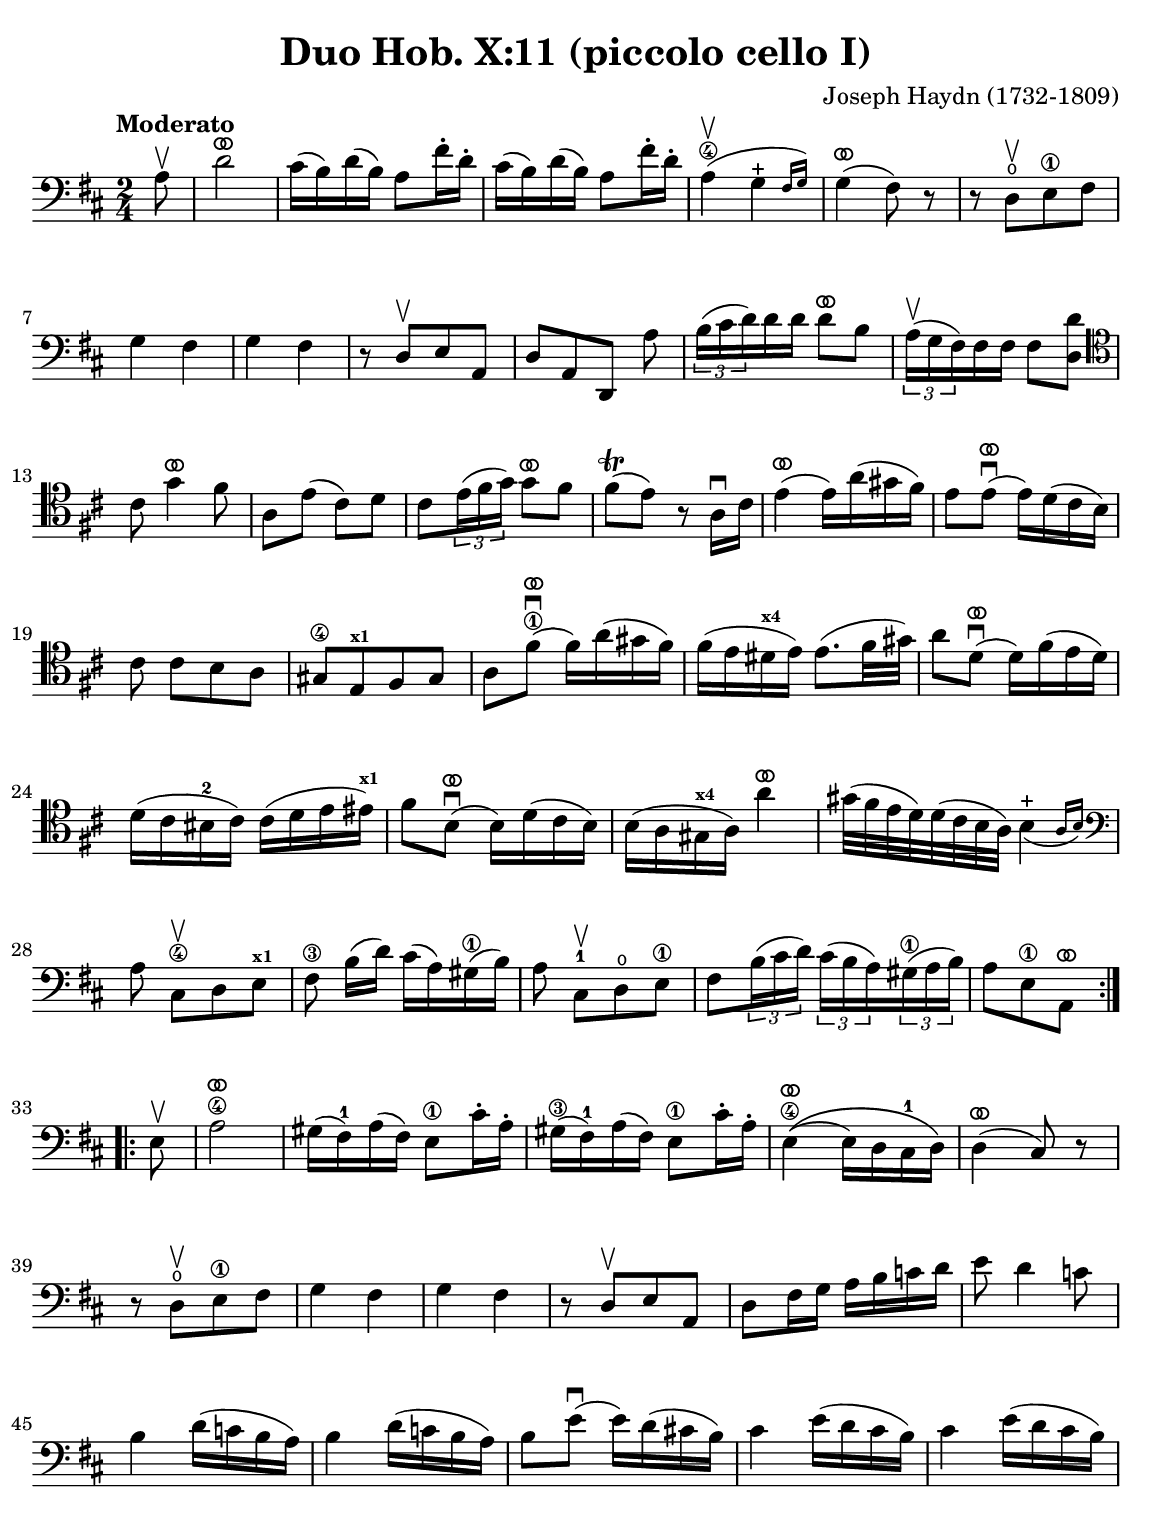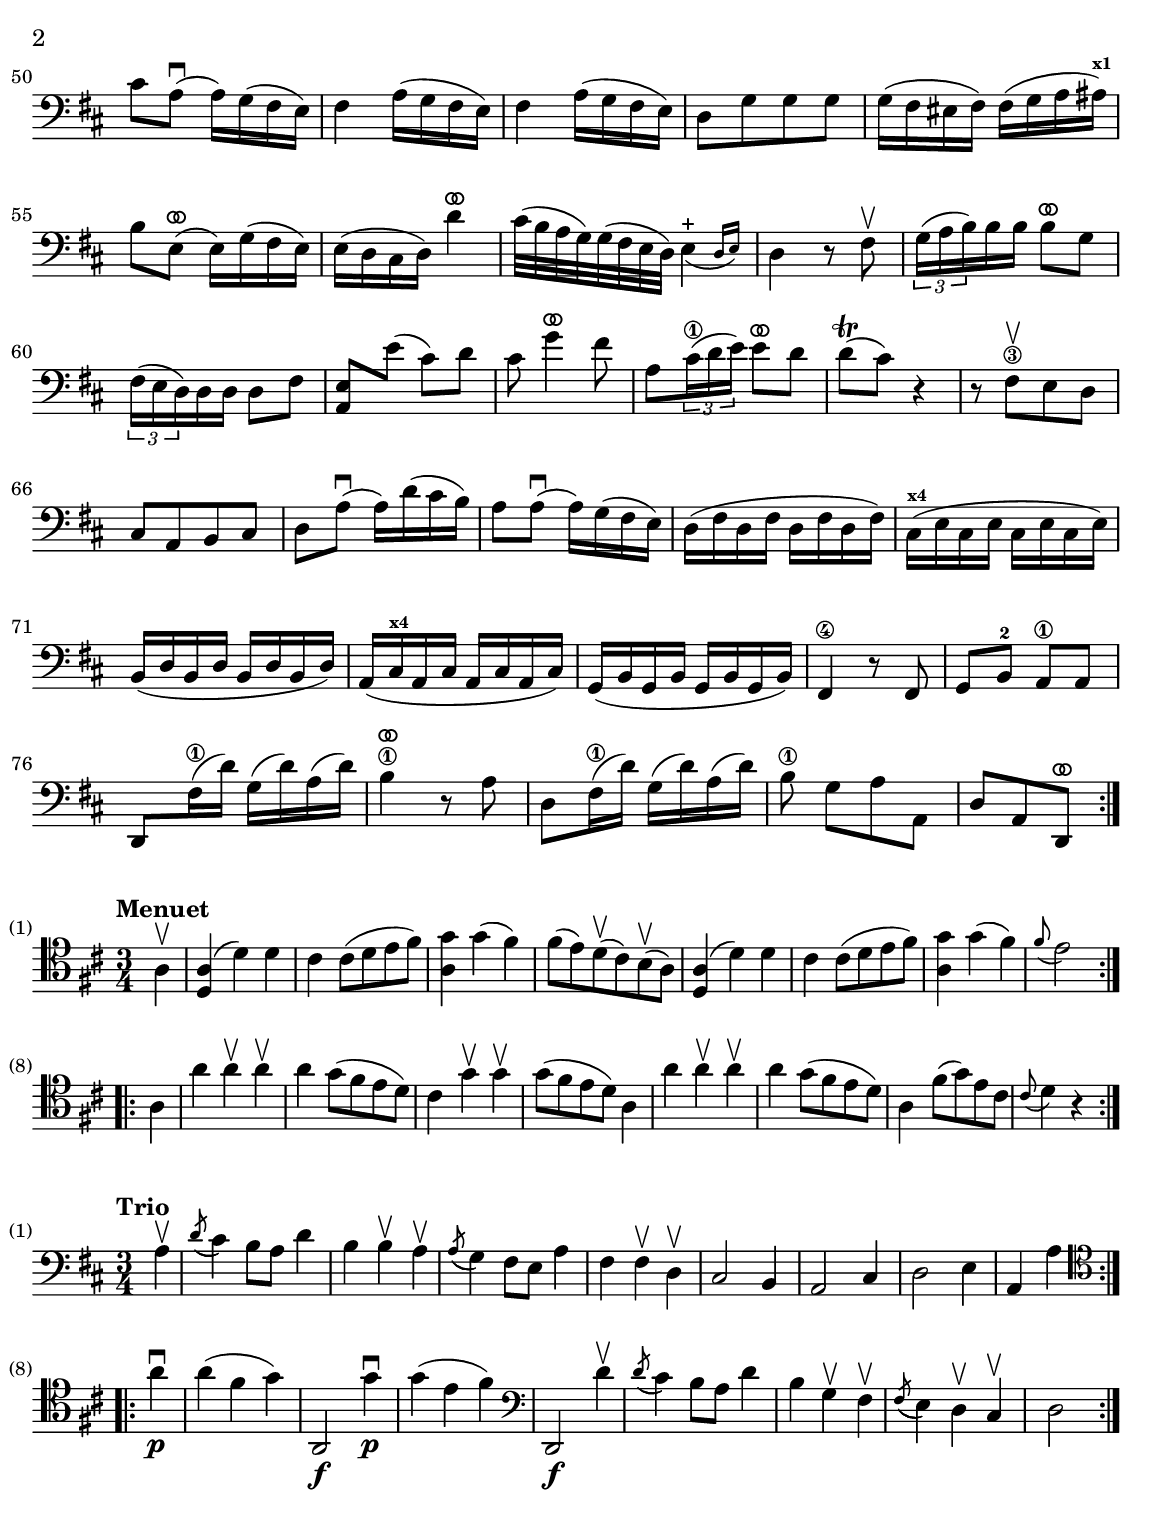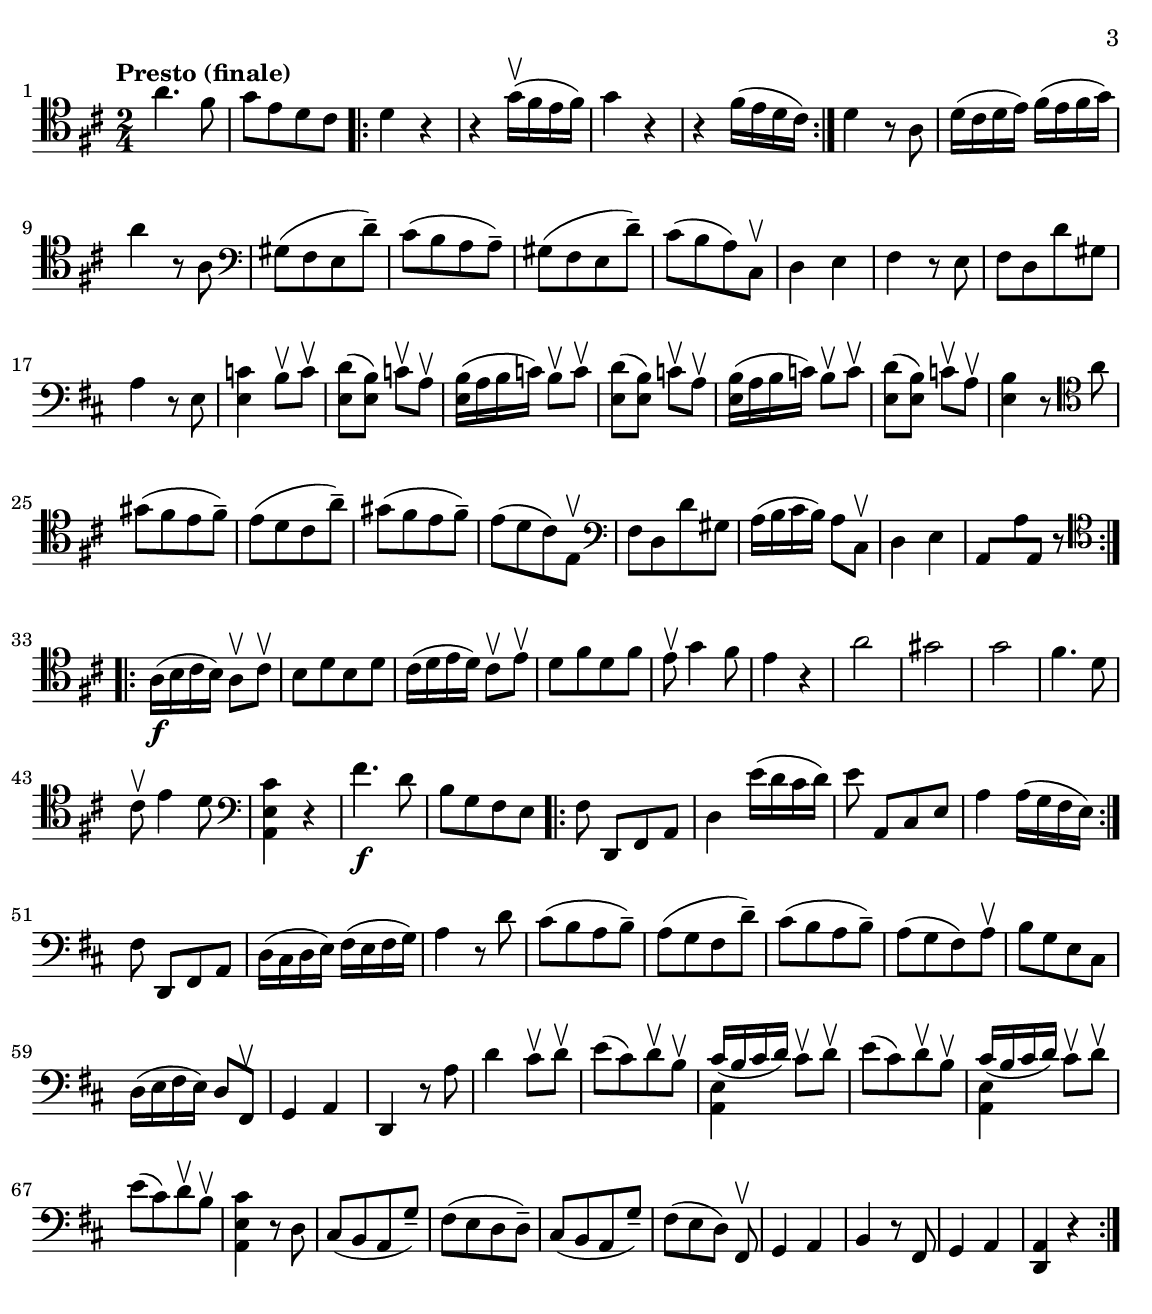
#(set-global-staff-size 21)

\version "2.24.0"

\header {
  title    = "Duo Hob. X:11 (piccolo cello I)"
  composer = "Joseph Haydn (1732-1809)"
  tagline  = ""
}

\language "italiano"

% iPad Pro 12.9

\paper {
  paper-width  = 195\mm
  paper-height = 260\mm
  indent = #0
  page-count = #3
  line-width = #184
%  ragged-last = ##t
  ragged-last-bottom = ##t
  ragged-bottom = ##f
}

ringsps = #"
  0.15 setlinewidth
  0.9 0.6 moveto
  0.4 0.6 0.5 0 361 arc
  stroke
  1.0 0.6 0.5 0 361 arc
  stroke
  "

vibrato = \markup {
  \with-dimensions #'(-0.2 . 1.6) #'(0 . 1.2)
  \postscript #ringsps
}

\score {
  \new Staff {
    \override Hairpin.to-barline = ##f
    \override Beam.auto-knee-gap = #2
    \time 2/4
    \key re \major 
    \clef "bass"
    \tempo "Moderato"
    
    \repeat volta 2 {
      \partial 8 la8\upbow
      | re'2^\vibrato
      | dod'16( si16) re'16( si16) la8 fad'16-. re'16-.
      | dod'16( si16) re'16( si16) la8 fad'16-. re'16-.
      | la4\4(\upbow \afterGrace sol4-+ {fad16 sol16)}
      | sol4(^\vibrato fad8) r8
      | r8 re8\open[\upbow  mi8\1 fad8]
      | sol4 fad4 
      | sol4 fad4
      | r8 re8[\upbow mi8 la,8]
      | re8[ la,8 re,8] la8
      | \tuplet 3/2 {si16( dod'16 re'16)} re'16 re'16 re'8^\vibrato si8
      | \tuplet 3/2 {la16(^\upbow sol16 fad16)} fad16 fad16 fad8 <<re'8 re8>>
      \clef "tenor"
        dod'8 sol'4^\vibrato fad'8
      | la8 mi'8( dod'8) re'8 
      | dod'8 \tuplet 3/2 {mi'16( fad'16 sol'16)} sol'8^\vibrato fad'8
      | fad'8\trill( mi'8) r8 la16\downbow dod'16
      | mi'4(^\vibrato mi'16) la'16( sold'16 fad'16)
      | mi'8 mi'8\downbow(^\vibrato mi'16) re'16( dod'16 si16)
      |  dod'8 dod'8[ si8 la8]
      | sold8[\4 mi8^\markup{\bold\teeny x1} fad8 sold8]
      | la8 fad'8^\vibrato\1\downbow( fad'16) la'16( sold'16 fad'16)
      |fad'16( mi'16 red'16^\markup{\bold\teeny x4} mi'16) mi'8.( fad'32 sold'32)
      | la'8 re'8^\vibrato\downbow( re'16) fad'16( mi'16 re'16)
      | re'16( dod'16 sid16-2 dod'16) dod'16( re'16 mi'16 mid'16)^\markup{\bold\teeny x1}
      | fad'8 si8^\vibrato\downbow( si16) re'16( dod'16 si16)
      | si16( la16 sold16^\markup{\bold\teeny x4} la16) la'4^\vibrato
      | sold'32( fad'32 mi'32 re'32) re'32( dod'32 si32 la32) \afterGrace si4_(-+ {la16 si16)}
      \clef "bass"
        la8 dod8\4\upbow[ re8 mi8]^\markup{\bold\teeny x1}
      | fad8\3 si16([ re'16)] dod'16( la16) sold16(\1 si16)
      | la8 dod8-1\upbow[ re8\open mi8]\1
      | fad8 \tuplet 3/2 {si16( dod'16 re'16)} \tuplet 3/2 {dod'16( si16 la16)}
        \tuplet 3/2 {sold16(\1 la16 si16)}
      | \partial 4. la8[ mi8\1 la,8]^\vibrato
    }
    
    \repeat volta 2 {
        \partial 8 mi8\upbow
      | la2\4^\vibrato
      | sold16( fad16)-1 la16( fad16) mi8\1 dod'16-. la16-.
      | sold16(\3 fad16)-1 la16( fad16) mi8\1 dod'16-. la16-.
      | mi4\4^\vibrato\(( mi16) re16 dod16-1 re16\)
      | re4(^\vibrato dod8) r8
      | r8 re8\open\upbow[ mi8\1 fad8]
      | sol4 fad4 
      | sol4 fad4
      | r8 re8\upbow[ mi8 la,8]
      | re8 fad16 sol16 la16 si16 do'16 re'16
      | mi'8 re'4 do'8
      | si4 re'16( do'16 si16 la16)
      | si4 re'16( do'16 si16 la16)
      | si8 mi'8\downbow( mi'16) re'16( dod'!16 si16)
      | dod'4 mi'16( re'16 dod'16 si16)
      | dod'4 mi'16( re'16 dod'16 si16)
      | dod'8 la8(\downbow la16) sol16( fad16 mi16)
      | fad4 la16( sol16 fad16 mi16)
      | fad4 la16( sol16 fad16 mi16)
      | re8[ sol8 sol8 sol8]
      | sol16( fad16 mid16 fad16) fad16( sol16 la16 lad16)^\markup{\bold\teeny x1}
      | si8 mi8(^\vibrato mi16) sol16( fad16 mi16)
      | mi16( re16 dod16 re16) re'4^\vibrato
      | dod'32( si32 la32 sol32) sol32( fad32 mi32 re32) \afterGrace mi4-+_( {re16 mi16)}
      | re4 r8 fad8\upbow
      | \tuplet 3/2 {sol16( la16 si16)} si16 si16 si8^\vibrato sol8
      | \tuplet 3/2 {fad16( mi16 re16)} re16 re16 re8 fad8
      | <<mi8 la,8>> mi'8( dod'8) re'8
      | dod'8 sol'4^\vibrato fad'8
      | la8 \tuplet 3/2 {dod'16(\1 re'16 mi'16)} mi'8^\vibrato re'8
      | re'8\trill( dod'8) r4
      | r8 fad8\3\upbow[ mi8 re8]
      | dod8[ la,8 si,8 dod8]
      | re8 la8\downbow( la16) re'16( dod'16 si16)
      | la8 la8(\downbow la16) sol16( fad16 mi16)
      | re16( fad16 re16 fad16 re16 fad16 re16 fad16)
      | dod16(^\markup{\bold\teeny x4} mi16 dod16 mi16 dod16 mi16 dod16 mi16)
      | si,16( re16 si,16 re16 si,16 re16 si,16 re16)
      | la,16( dod16^\markup{\bold\teeny x4} la,16 dod16 la,16 dod16 la,16 dod16)
      | sol,16( si,16 sol,16 si,16 sol,16 si,16 sol,16 si,16) fad,4\4 r8 fad,8
      | sol,8 si,8-2 la,8\1 la,8
      | re,8 fad16(\1 re'16) sol16( re'16) la16( re'16)
      | si4\1^\vibrato r8 la8
      | re8 fad16(\1 re'16) sol16( re'16) la16( re'16)
      | si8\1 sol8[ la8 la,8]
      | \partial 4. re8[ la,8 re,8]^\vibrato 
    }
  }
}

    


\score {
  \new Staff {
    \set Score.barNumberVisibility = #all-bar-numbers-visible
    \override Hairpin.to-barline = ##f
    \override Beam.auto-knee-gap = #2

    \time 3/4
    \key re \major 
    \tempo "Menuet"
    \clef "tenor"

 %   \set Score.currentBarNumber = #0

    \repeat volta 2 {    
        \partial 4 la4\upbow
      | <<la4( re4>> re'4) re'4
      | dod'4 dod'8( re'8 mi'8 fad'8)
      | <<sol'4 la4>> sol'4( fad'4)
      | fad'8( mi'8) re'8\upbow( dod'8) si8\upbow( la8)
      | <<la4( re4>> re'4) re'4
      | dod'4 dod'8( re'8 mi'8 fad'8)
      | <<sol'4 la4>> sol'4( fad'4)
      | \grace {fad'8(} mi'2)
    }
    
    \repeat volta 2 {
        \partial 4 la4
      | la'4 la'4\upbow la'4\upbow
      | la'4 sol'8( fad'8 mi'8 re'8)
      | dod'4 sol'4\upbow sol'4\upbow
      | sol'8( fad'8 mi'8 re'8) la4
      | la'4 la'4\upbow la'4\upbow
      | la'4 sol'8( fad'8 mi'8 re'8)
      | la4 fad'8( sol'8) mi'8 dod'8
      | \grace {dod'8(} re'4) r4
    }
  }
}

\score {
  \new Staff {
    \set Score.barNumberVisibility = #all-bar-numbers-visible
    \override Hairpin.to-barline = ##f
    \override Beam.auto-knee-gap = #2

    \time 3/4
    \key re \major 
    \tempo "Trio"
    \clef "bass"

%    \set Score.currentBarNumber = #0

    \repeat volta 2 {
        \partial 4 la4\upbow
      | \acciaccatura re'8( dod'4) si8 la8 re'4
      | si4 si4\upbow la4\upbow
      | \acciaccatura la8( sol4) fad8 mi8 la4
      | fad4 fad4\upbow re4\upbow
      | dod2 si,4
      | la,2 dod4
      | re2 mi4
      | la,4 la4
    }
    
    \repeat volta 2 {
      \clef "tenor"
        \partial 4 la'4\p\downbow
      | la'4( fad'4 sol'4)
      | la,2\f sol'4\downbow\p
      | sol'4( mi'4 fad'4)
      \clef "bass"
      | re,2\f re'4\upbow
      | \acciaccatura re'8( dod'4) si8 la8 re'4
      | si4 sol4\upbow fad4\upbow
      | \acciaccatura fad8( mi4) re4\upbow dod4\upbow
      | re2
    }
  }
}

\pageBreak

\score {
  \new Staff {
    \set Score.barNumberVisibility = #all-bar-numbers-visible
    \override Hairpin.to-barline = ##f
    \override Beam.auto-knee-gap = #2

    \time 2/4
    \key re \major 
    \tempo "Presto (finale)"
    \clef "tenor"
    
    \repeat volta 2 {
        la'4. fad'8
      | sol'8[ mi'8 re'8 dod'8]
    
      \repeat volta 2 {
        re'4 r4
      | r4 sol'16(\upbow fad'16 mi'16 fad'16)
      | sol'4 r4
      | r4 fad'16( mi'16 re'16 dod'16)
      }
    
        re'4 r8 la8
      | re'16( dod'16 re'16 mi'16) fad'16( mi'16 fad'16 sol'16)
      | la'4 r8 la8
      | \clef "bass" 
        sold8[( fad8 mi8 re'8--)]
      | dod'8[( si8 la8 la8--)]
      | sold8[( fad8 mi8 re'8--)]
      | dod'8[( si8 la8) dod8]\upbow
      | re4 mi4
      | fad4 r8 mi8
      | fad8[ re8 re'8 sold8]
      | la4 r8 mi8
      | <<do'4 mi4>> si8\upbow do'8\upbow
      | <<re'8( mi8>> <<si8) mi8>> do'8\upbow la8\upbow
      | <<si16( mi16>> la16 si16 do'16) si8\upbow do'8\upbow
      | <<re'8( mi8>> <<si8) mi8>> do'8\upbow la8\upbow
      | <<si16( mi16>> la16 si16 do'16) si8\upbow do'8\upbow  
      | <<re'8( mi8>> <<si8) mi8>> do'8\upbow la8\upbow
      | <<si4 mi4>> r8 
        \clef "tenor"
        la'8
      | sold'8[( fad'8 mi'8 fad'8--)]
      | mi'8[( re'8 dod'8 la'8--)]
      | sold'8[( fad'8 mi'8 fad'8--)]
      | mi'8[( re'8 dod'8) mi8]\upbow
      | \clef "bass"
        fad8[ re8 re'8 sold8]
      | la16( si16 dod'16 si16) la8 dod8\upbow
      | re4 mi4
      | la,8[ la8 la,8] r8
    }
          
    \repeat volta 2 {
      \clef "tenor"
        la16\f( si16 dod'16 si16) la8\upbow dod'8\upbow
      | si8[ re'8 si8 re'8]
      | dod'16( re'16 mi'16 re'16) dod'8\upbow mi'8\upbow
      | re'8[ fad'8 re'8 fad'8]
      | mi'8\upbow sol'4 fad'8
      | mi'4 r4
      | la'2
      | sold'2
      | sol'2
      | fad'4. re'8
      | dod'8\upbow mi'4 re'8
      | \clef "bass"
        <<dod'4 mi4 la,4>> r4
      | fad'4.\f re'8
      | si8[ sol8 fad8 mi8]
      
      \repeat volta 2 {
      | fad8 re,8[ fad,8 la,8]
      | re4 mi'16( re'16 dod'16 re'16)
      | mi'8 la,8[ dod8 mi8]
      | la4 la16( sol16 fad16 mi16)
      }
      
      | fad8 re,8[ fad,8 la,8]
      | re16( dod16 re16 mi16) fad16( mi16 fad16 sol16)
      | la4 r8 re'8
      | dod'8[( si8 la8 si8--)]
      | la8[( sol8 fad8 re'8--)]
      | dod'8[( si8 la8 si8--)]
      | la8[( sol8 fad8) la8\upbow]
      | si8[ sol8 mi8 dod8]
      | re16( mi16 fad16 mi16) re8 fad,8\upbow
      | sol,4 la,4
      | re,4 r8 la8
      | re'4 dod'8\upbow re'8\upbow
      | mi'8[( dod'8) re'8\upbow si8\upbow]
      | <<{dod'16_( si16 dod'16 re'16)}\\{<<mi4 la,4>>}>> dod'8\upbow re'8\upbow 
      | mi'8[( dod'8) re'8\upbow si8\upbow]
      | <<{dod'16_( si16 dod'16 re'16)}\\{<<mi4 la,4>>}>> dod'8\upbow re'8\upbow 
      | mi'8[( dod'8) re'8\upbow si8\upbow]
      | <<dod'4 mi4 la,4>> r8 re8
      | dod8[( si,8 la,8 sol8--)]
      | fad8[( mi8 re8 re8--)]
      | dod8[( si,8 la,8 sol8--)]
      | fad8[( mi8 re8)] fad,8\upbow
      | sol,4 la,4
      | si,4 r8 fad,8
      | sol,4 la,4
      | <<la,4 re,4>> r4
    }

  }
  

  
  
}

